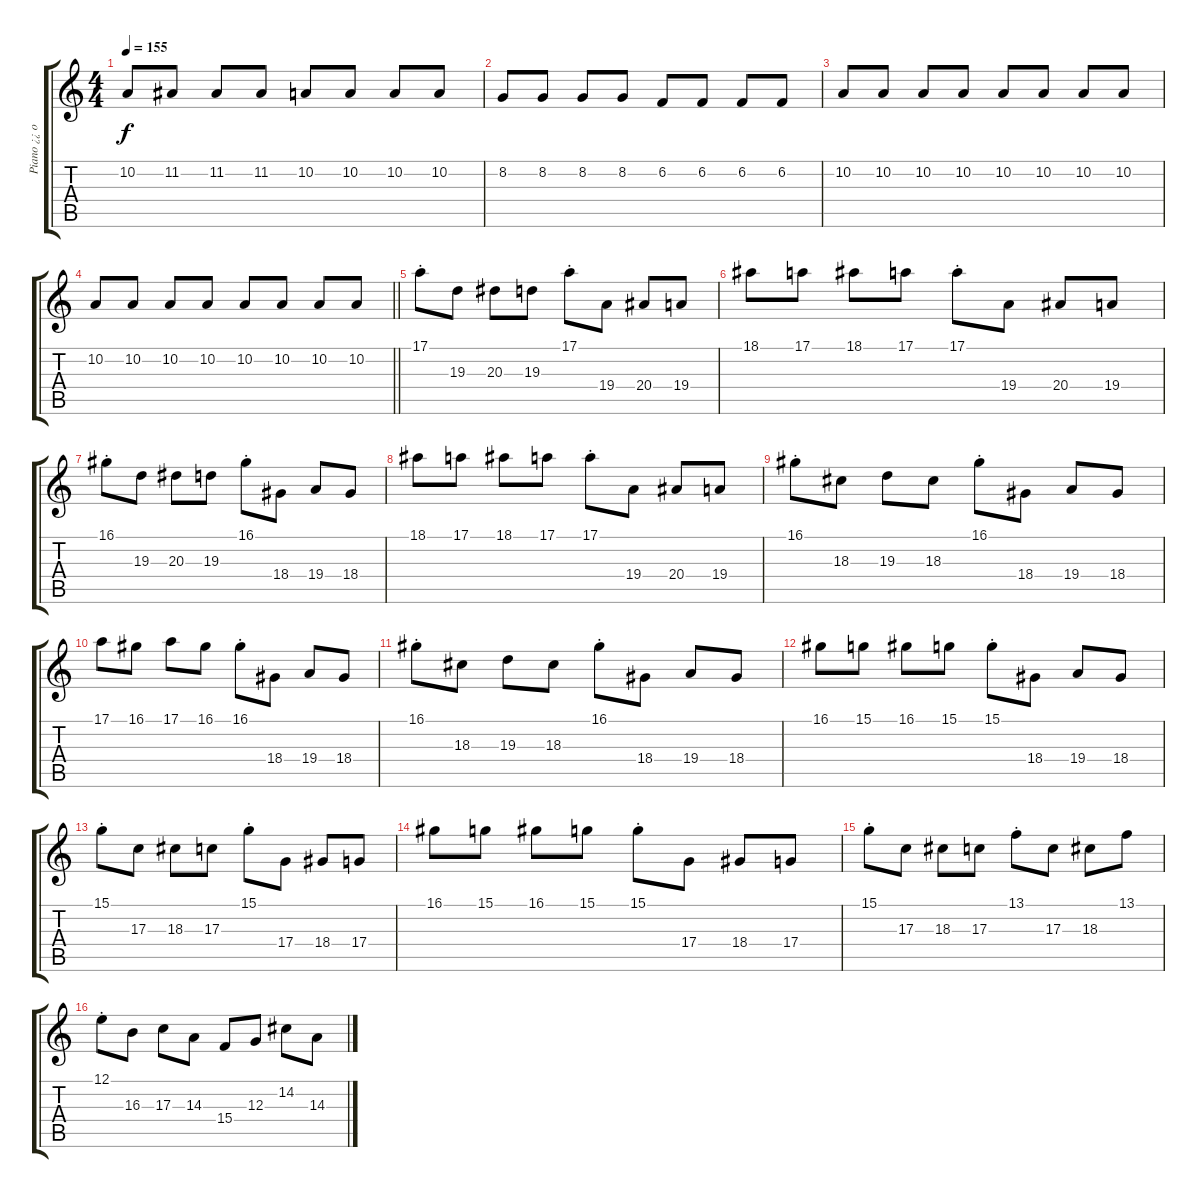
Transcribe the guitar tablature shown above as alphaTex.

\track ("Piano ¿¿ original ??" "Piano ¿¿ o") {mute instrument stringensemble1}
\staff {score tabs}
\tuning (E4 B3 G3 D3 A2 E2) {hide}
\ts (4 4)
\tempo 155
\clef g2
\ks c
10.2.8{dy f} 11.2.8 11.2.8 11.2.8 10.2.8 10.2.8 10.2.8 10.2.8 |
8.2.8 8.2.8 8.2.8 8.2.8 6.2.8 6.2.8 6.2.8 6.2.8 |
10.2.8 10.2.8 10.2.8 10.2.8 10.2.8 10.2.8 10.2.8 10.2.8 |
\barLineRight lightlight
10.2.8 10.2.8 10.2.8 10.2.8 10.2.8 10.2.8 10.2.8 10.2.8 |
\section ("" "")
17.1{st}.8{instrument stringensemble1} 19.3.8 20.3.8 19.3.8 17.1{st}.8 19.4.8 20.4.8 19.4.8 |
18.1.8 17.1.8 18.1.8 17.1.8 17.1{st}.8 19.4.8 20.4.8 19.4.8 |
16.1{st}.8 19.3.8 20.3.8 19.3.8 16.1{st}.8 18.4.8 19.4.8 18.4.8 |
18.1.8 17.1.8 18.1.8 17.1.8 17.1{st}.8 19.4.8 20.4.8 19.4.8 |
16.1{st}.8 18.3.8 19.3.8 18.3.8 16.1{st}.8 18.4.8 19.4.8 18.4.8 |
17.1.8 16.1.8 17.1.8 16.1.8 16.1{st}.8 18.4.8 19.4.8 18.4.8 |
16.1{st}.8 18.3.8 19.3.8 18.3.8 16.1{st}.8 18.4.8 19.4.8 18.4.8 |
16.1.8 15.1.8 16.1.8 15.1.8 15.1{st}.8 18.4.8 19.4.8 18.4.8 |
15.1{st}.8 17.3.8 18.3.8 17.3.8 15.1{st}.8 17.4.8 18.4.8 17.4.8 |
16.1.8 15.1.8 16.1.8 15.1.8 15.1{st}.8 17.4.8 18.4.8 17.4.8 |
15.1{st}.8 17.3.8 18.3.8 17.3.8 13.1{st}.8 17.3.8 18.3.8 13.1.8 |
12.1{st}.8 16.3.8 17.3.8 14.3.8 15.4.8 12.3.8 14.2.8 14.3.8
